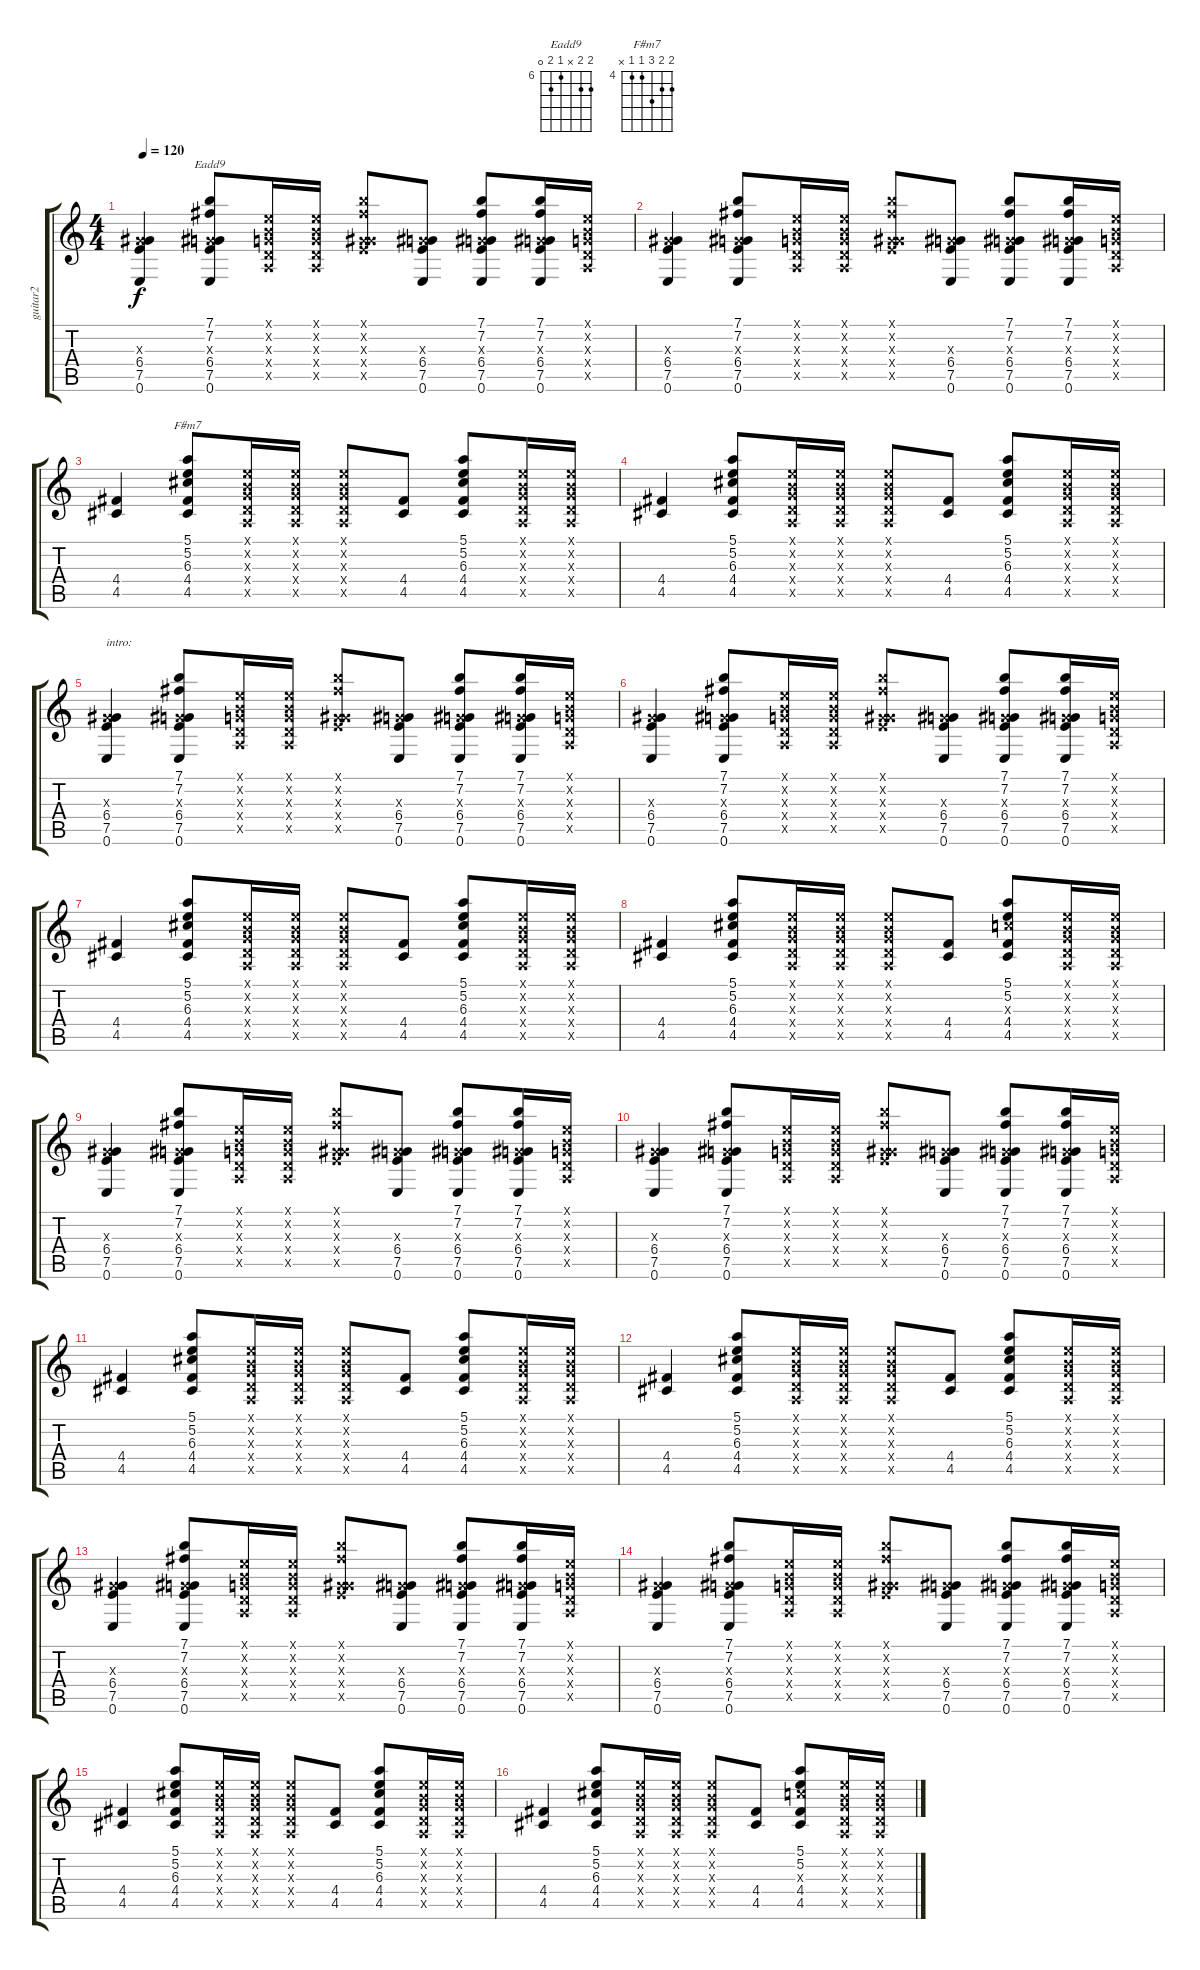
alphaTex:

\track ("guitar2" "guitar2") {instrument acousticguitarsteel}
\staff {score tabs}
\tuning (E4 B3 G3 D3 A2 E2) {hide}
\chord ("Eadd9" 7 7 x 6 7 0) {firstfret 6}
\chord ("F#m7" 5 5 6 4 4 x) {firstfret 4}
\ts (4 4)
\tempo 120
\clef g2
\ks c
(0.3{x} 6.4 7.5 0.6).4{dy f instrument acousticguitarsteel} (7.1 7.2 0.3{x} 6.4 7.5 0.6).8{ch "Eadd9"} (0.1{x} 0.2{x} 0.3{x} 0.4{x} 0.5{x}).16 (0.1{x} 0.2{x} 0.3{x} 0.4{x} 0.5{x}).16 (7.1{x} 7.2{x} 0.3{x} 6.4{x} 7.5{x}).8 (0.3{x} 6.4 7.5 0.6).8 (7.1 7.2 0.3{x} 6.4 7.5 0.6).8 (7.1 7.2 0.3{x} 6.4 7.5 0.6).16 (0.1{x} 0.2{x} 0.3{x} 0.4{x} 0.5{x}).16 |
(0.3{x} 6.4 7.5 0.6).4 (7.1 7.2 0.3{x} 6.4 7.5 0.6).8 (0.1{x} 0.2{x} 0.3{x} 0.4{x} 0.5{x}).16 (0.1{x} 0.2{x} 0.3{x} 0.4{x} 0.5{x}).16 (7.1{x} 7.2{x} 0.3{x} 6.4{x} 7.5{x}).8 (0.3{x} 6.4 7.5 0.6).8 (7.1 7.2 0.3{x} 6.4 7.5 0.6).8 (7.1 7.2 0.3{x} 6.4 7.5 0.6).16 (0.1{x} 0.2{x} 0.3{x} 0.4{x} 0.5{x}).16 |
(4.4 4.5).4 (5.1 5.2 6.3 4.4 4.5).8{ch "F#m7"} (0.1{x} 0.2{x} 0.3{x} 0.4{x} 0.5{x}).16 (0.1{x} 0.2{x} 0.3{x} 0.4{x} 0.5{x}).16 (0.1{x} 0.2{x} 0.3{x} 0.4{x} 0.5{x}).8 (4.4 4.5).8 (5.1 5.2 6.3 4.4 4.5).8 (0.1{x} 0.2{x} 0.3{x} 0.4{x} 0.5{x}).16 (0.1{x} 0.2{x} 0.3{x} 0.4{x} 0.5{x}).16 |
(4.4 4.5).4 (5.1 5.2 6.3 4.4 4.5).8 (0.1{x} 0.2{x} 0.3{x} 0.4{x} 0.5{x}).16 (0.1{x} 0.2{x} 0.3{x} 0.4{x} 0.5{x}).16 (0.1{x} 0.2{x} 0.3{x} 0.4{x} 0.5{x}).8 (4.4 4.5).8 (5.1 5.2 6.3 4.4 4.5).8 (0.1{x} 0.2{x} 0.3{x} 0.4{x} 0.5{x}).16 (0.1{x} 0.2{x} 0.3{x} 0.4{x} 0.5{x}).16 |
(0.3{x} 6.4 7.5 0.6).4{txt "intro:"} (7.1 7.2 0.3{x} 6.4 7.5 0.6).8 (0.1{x} 0.2{x} 0.3{x} 0.4{x} 0.5{x}).16 (0.1{x} 0.2{x} 0.3{x} 0.4{x} 0.5{x}).16 (7.1{x} 7.2{x} 0.3{x} 6.4{x} 7.5{x}).8 (0.3{x} 6.4 7.5 0.6).8 (7.1 7.2 0.3{x} 6.4 7.5 0.6).8 (7.1 7.2 0.3{x} 6.4 7.5 0.6).16 (0.1{x} 0.2{x} 0.3{x} 0.4{x} 0.5{x}).16 |
(0.3{x} 6.4 7.5 0.6).4 (7.1 7.2 0.3{x} 6.4 7.5 0.6).8 (0.1{x} 0.2{x} 0.3{x} 0.4{x} 0.5{x}).16 (0.1{x} 0.2{x} 0.3{x} 0.4{x} 0.5{x}).16 (7.1{x} 7.2{x} 0.3{x} 6.4{x} 7.5{x}).8 (0.3{x} 6.4 7.5 0.6).8 (7.1 7.2 0.3{x} 6.4 7.5 0.6).8 (7.1 7.2 0.3{x} 6.4 7.5 0.6).16 (0.1{x} 0.2{x} 0.3{x} 0.4{x} 0.5{x}).16 |
(4.4 4.5).4 (5.1 5.2 6.3 4.4 4.5).8 (0.1{x} 0.2{x} 0.3{x} 0.4{x} 0.5{x}).16 (0.1{x} 0.2{x} 0.3{x} 0.4{x} 0.5{x}).16 (0.1{x} 0.2{x} 0.3{x} 0.4{x} 0.5{x}).8 (4.4 4.5).8 (5.1 5.2 6.3 4.4 4.5).8 (0.1{x} 0.2{x} 0.3{x} 0.4{x} 0.5{x}).16 (0.1{x} 0.2{x} 0.3{x} 0.4{x} 0.5{x}).16 |
(4.4 4.5).4 (5.1 5.2 6.3 4.4 4.5).8 (0.1{x} 0.2{x} 0.3{x} 0.4{x} 0.5{x}).16 (0.1{x} 0.2{x} 0.3{x} 0.4{x} 0.5{x}).16 (0.1{x} 0.2{x} 0.3{x} 0.4{x} 0.5{x}).8 (4.4 4.5).8 (5.1 5.2 5.3{x} 4.4 4.5).8 (0.1{x} 0.2{x} 0.3{x} 0.4{x} 0.5{x}).16 (0.1{x} 0.2{x} 0.3{x} 0.4{x} 0.5{x}).16 |
(0.3{x} 6.4 7.5 0.6).4 (7.1 7.2 0.3{x} 6.4 7.5 0.6).8 (0.1{x} 0.2{x} 0.3{x} 0.4{x} 0.5{x}).16 (0.1{x} 0.2{x} 0.3{x} 0.4{x} 0.5{x}).16 (7.1{x} 7.2{x} 0.3{x} 6.4{x} 7.5{x}).8 (0.3{x} 6.4 7.5 0.6).8 (7.1 7.2 0.3{x} 6.4 7.5 0.6).8 (7.1 7.2 0.3{x} 6.4 7.5 0.6).16 (0.1{x} 0.2{x} 0.3{x} 0.4{x} 0.5{x}).16 |
(0.3{x} 6.4 7.5 0.6).4 (7.1 7.2 0.3{x} 6.4 7.5 0.6).8 (0.1{x} 0.2{x} 0.3{x} 0.4{x} 0.5{x}).16 (0.1{x} 0.2{x} 0.3{x} 0.4{x} 0.5{x}).16 (7.1{x} 7.2{x} 0.3{x} 6.4{x} 7.5{x}).8 (0.3{x} 6.4 7.5 0.6).8 (7.1 7.2 0.3{x} 6.4 7.5 0.6).8 (7.1 7.2 0.3{x} 6.4 7.5 0.6).16 (0.1{x} 0.2{x} 0.3{x} 0.4{x} 0.5{x}).16 |
(4.4 4.5).4 (5.1 5.2 6.3 4.4 4.5).8 (0.1{x} 0.2{x} 0.3{x} 0.4{x} 0.5{x}).16 (0.1{x} 0.2{x} 0.3{x} 0.4{x} 0.5{x}).16 (0.1{x} 0.2{x} 0.3{x} 0.4{x} 0.5{x}).8 (4.4 4.5).8 (5.1 5.2 6.3 4.4 4.5).8 (0.1{x} 0.2{x} 0.3{x} 0.4{x} 0.5{x}).16 (0.1{x} 0.2{x} 0.3{x} 0.4{x} 0.5{x}).16 |
(4.4 4.5).4 (5.1 5.2 6.3 4.4 4.5).8 (0.1{x} 0.2{x} 0.3{x} 0.4{x} 0.5{x}).16 (0.1{x} 0.2{x} 0.3{x} 0.4{x} 0.5{x}).16 (0.1{x} 0.2{x} 0.3{x} 0.4{x} 0.5{x}).8 (4.4 4.5).8 (5.1 5.2 6.3 4.4 4.5).8 (0.1{x} 0.2{x} 0.3{x} 0.4{x} 0.5{x}).16 (0.1{x} 0.2{x} 0.3{x} 0.4{x} 0.5{x}).16 |
(0.3{x} 6.4 7.5 0.6).4 (7.1 7.2 0.3{x} 6.4 7.5 0.6).8 (0.1{x} 0.2{x} 0.3{x} 0.4{x} 0.5{x}).16 (0.1{x} 0.2{x} 0.3{x} 0.4{x} 0.5{x}).16 (7.1{x} 7.2{x} 0.3{x} 6.4{x} 7.5{x}).8 (0.3{x} 6.4 7.5 0.6).8 (7.1 7.2 0.3{x} 6.4 7.5 0.6).8 (7.1 7.2 0.3{x} 6.4 7.5 0.6).16 (0.1{x} 0.2{x} 0.3{x} 0.4{x} 0.5{x}).16 |
(0.3{x} 6.4 7.5 0.6).4 (7.1 7.2 0.3{x} 6.4 7.5 0.6).8 (0.1{x} 0.2{x} 0.3{x} 0.4{x} 0.5{x}).16 (0.1{x} 0.2{x} 0.3{x} 0.4{x} 0.5{x}).16 (7.1{x} 7.2{x} 0.3{x} 6.4{x} 7.5{x}).8 (0.3{x} 6.4 7.5 0.6).8 (7.1 7.2 0.3{x} 6.4 7.5 0.6).8 (7.1 7.2 0.3{x} 6.4 7.5 0.6).16 (0.1{x} 0.2{x} 0.3{x} 0.4{x} 0.5{x}).16 |
(4.4 4.5).4 (5.1 5.2 6.3 4.4 4.5).8 (0.1{x} 0.2{x} 0.3{x} 0.4{x} 0.5{x}).16 (0.1{x} 0.2{x} 0.3{x} 0.4{x} 0.5{x}).16 (0.1{x} 0.2{x} 0.3{x} 0.4{x} 0.5{x}).8 (4.4 4.5).8 (5.1 5.2 6.3 4.4 4.5).8 (0.1{x} 0.2{x} 0.3{x} 0.4{x} 0.5{x}).16 (0.1{x} 0.2{x} 0.3{x} 0.4{x} 0.5{x}).16 |
(4.4 4.5).4 (5.1 5.2 6.3 4.4 4.5).8 (0.1{x} 0.2{x} 0.3{x} 0.4{x} 0.5{x}).16 (0.1{x} 0.2{x} 0.3{x} 0.4{x} 0.5{x}).16 (0.1{x} 0.2{x} 0.3{x} 0.4{x} 0.5{x}).8 (4.4 4.5).8 (5.1 5.2 5.3{x} 4.4 4.5).8 (0.1{x} 0.2{x} 0.3{x} 0.4{x} 0.5{x}).16 (0.1{x} 0.2{x} 0.3{x} 0.4{x} 0.5{x}).16
